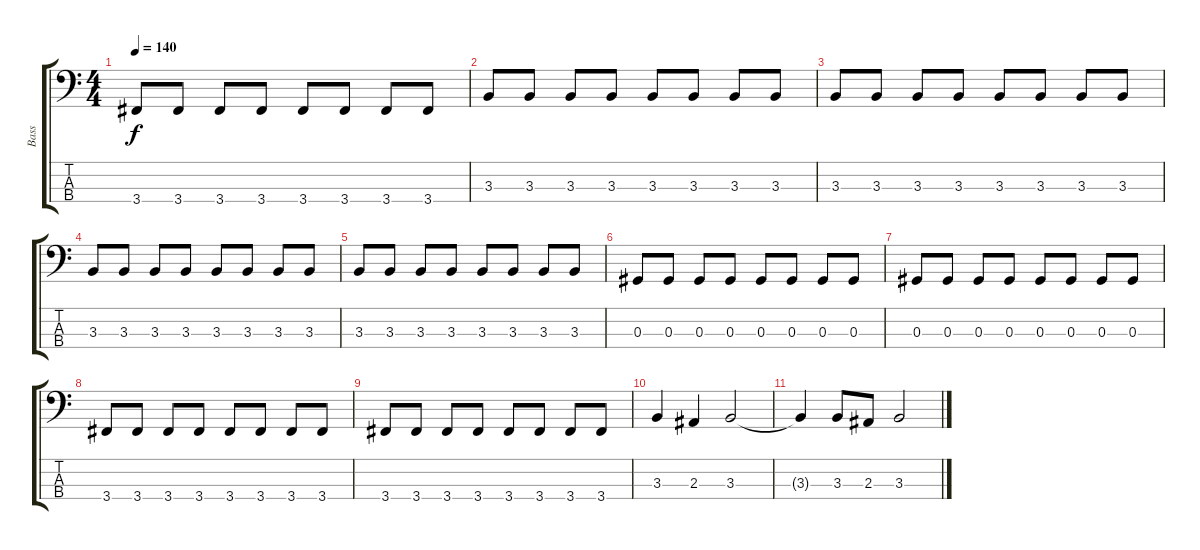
\track ("Bass" "Bass") {instrument electricbassfinger}
\staff {score tabs}
\tuning (Gb2 Db2 Ab1 Eb1) {hide}
\ts (4 4)
\tempo 140
\clef f4
\ks c
3.4.8{dy f} 3.4.8 3.4.8 3.4.8 3.4.8 3.4.8 3.4.8 3.4.8 |
3.3.8 3.3.8 3.3.8 3.3.8 3.3.8 3.3.8 3.3.8 3.3.8 |
3.3.8 3.3.8 3.3.8 3.3.8 3.3.8 3.3.8 3.3.8 3.3.8 |
3.3.8 3.3.8 3.3.8 3.3.8 3.3.8 3.3.8 3.3.8 3.3.8 |
3.3.8 3.3.8 3.3.8 3.3.8 3.3.8 3.3.8 3.3.8 3.3.8 |
0.3.8 0.3.8 0.3.8 0.3.8 0.3.8 0.3.8 0.3.8 0.3.8 |
0.3.8 0.3.8 0.3.8 0.3.8 0.3.8 0.3.8 0.3.8 0.3.8 |
3.4.8 3.4.8 3.4.8 3.4.8 3.4.8 3.4.8 3.4.8 3.4.8 |
3.4.8 3.4.8 3.4.8 3.4.8 3.4.8 3.4.8 3.4.8 3.4.8 |
3.3.4 2.3.4 3.3.2 |
3.3{t}.4 3.3.8 2.3.8 3.3.2
